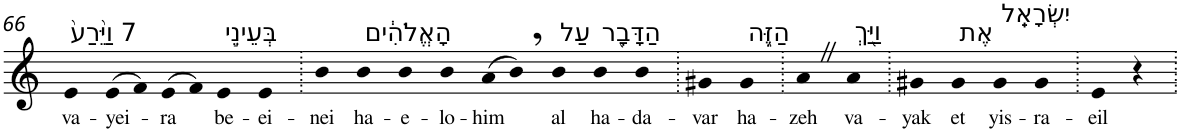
**kern	**text
*part1	*part1
*staff1	*staff1
*I"Piano	*
*I'Pno	*
!!LO:PB:g=z
*clefG2	*
*k[]	*
=66	=66
!LO:TX:a:t=7 וַיֵּ֙רַע֙	!
!	!LO:LY:b
4e	va-
!	!LO:LY:b
(>8e	-yei-
8f)	.
!	!LO:LY:b
(>8e	-ra
8f)	.
!LO:TX:a:t=בְּעֵינֵ֣י	!
!	!LO:LY:b
4e	be-
!	!LO:LY:b
4e	-ei-
=67.	=67.
!	!LO:LY:b
4b	-nei
!LO:TX:a:t=הָאֱלֹהִ֔ים	!
!	!LO:LY:b
4b	ha-
!	!LO:LY:b
4b	-e-
!	!LO:LY:b
4b	-lo-
!	!LO:LY:b
(>8a	-him
8b,)	.
!LO:TX:a:t=עַל	!
!	!LO:LY:b
4b	al
!LO:TX:a:t=הַדָּבָ֖ר	!
!	!LO:LY:b
4b	ha-
!	!LO:LY:b
4b	-da-
=68.	=68.
!	!LO:LY:b
4g#X	-var
!LO:TX:a:t=הַזֶּ֑ה	!
!	!LO:LY:b
4g#	ha-
=69.	=69.
!	!LO:LY:b
4aZ	-zeh
!LO:TX:a:t=וַיַּ֖ךְ	!
!	!LO:LY:b
4a	va-
=70.	=70.
!	!LO:LY:b
4g#X	-yak
!LO:TX:a:t=אֶת	!
!	!LO:LY:b
4g#	et
!LO:TX:a:t=יִשְׂרָאֵֽל	!
!	!LO:LY:b
4g#	yis-
!	!LO:LY:b
4g#	-ra-
=71.	=71.
!	!LO:LY:b
4e	-eil
4r	.
=.	=.
*-	*-
